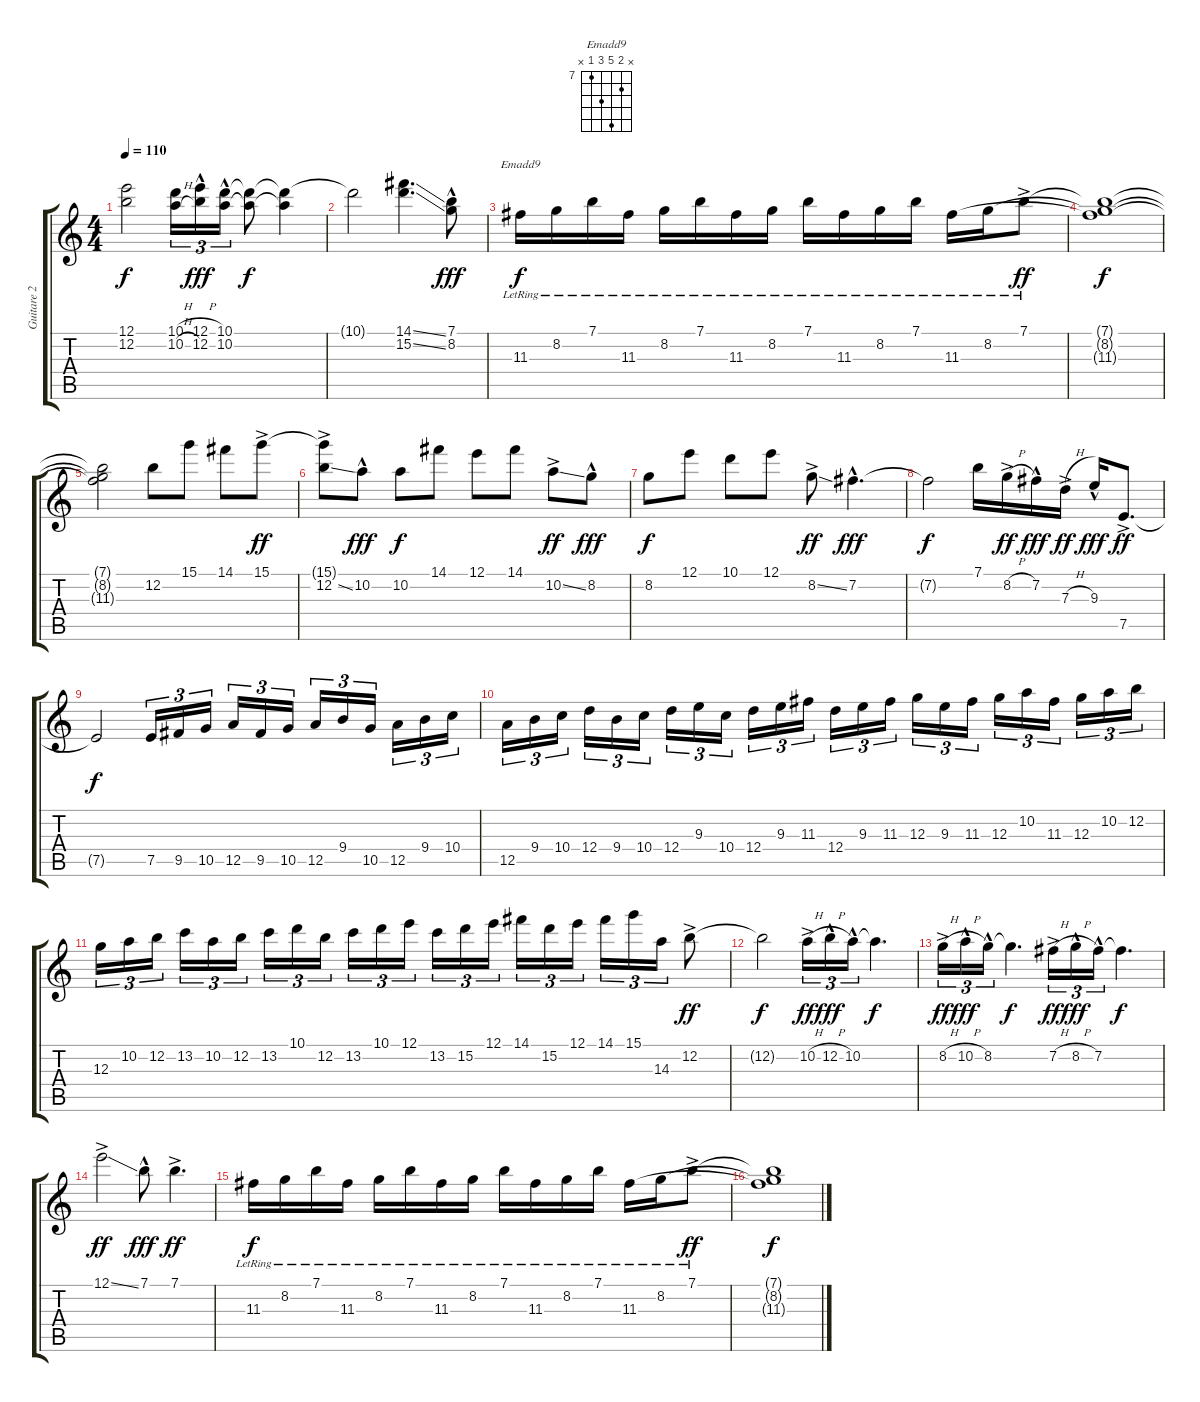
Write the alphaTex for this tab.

\track ("Guitare 2" "Guitare 2") {instrument acousticguitarsteel}
\staff {score tabs}
\tuning (E4 B3 G3 D3 A2 E2) {hide}
\chord ("Emadd9" x 8 11 9 7 x) {firstfret 7}
\ts (4 4)
\tempo 110
\clef g2
\ks c
(12.1{t} 12.2{t}).2{dy f} (10.1{h} 10.2{h}).16{tu (3 2)} (12.1{h hac} 12.2{hac}).16{tu (3 2) dy fff} (10.1{hac} 10.2{hac}).16{tu (3 2)} (10.1{t} 10.2{t}).8{dy f} (10.1{t} 10.2{t}).4 |
10.1{t}.2 (14.1{ss} 15.2{ss}).4{d} (7.1{hac} 8.2{hac}).8{dy fff} |
11.3{lr}.16{ch "Emadd9" dy f} 8.2{lr}.16 7.1{lr}.16 11.3{lr}.16 8.2{lr}.16 7.1{lr}.16 11.3{lr}.16 8.2{lr}.16 7.1{lr}.16 11.3{lr}.16 8.2{lr}.16 7.1{lr}.16 11.3{lr}.16 8.2{lr}.16 7.1{ac lr}.8{dy ff} |
(7.1{t} 8.2{t} 11.3{t}).1{dy f} |
(7.1{t} 8.2{t} 11.3{t}).2 12.2.8 15.1.8 14.1.8 15.1{ac}.8{dy ff} |
(15.1{t} 12.2{ss ac}).8 10.2{hac}.8{dy fff} 10.2.8{dy f} 14.1.8 12.1.8 14.1.8 10.2{ss ac}.8{dy ff} 8.2{hac}.8{dy fff} |
8.2.8{dy f} 12.1.8 10.1.8 12.1.8 8.2{ss ac}.8{dy ff} 7.2{hac}.4{d dy fff} |
7.2{t}.2{dy f} 7.1.16 8.2{h ac}.16{dy ff} 7.2{hac}.16{dy fff} 7.3{h ac}.16{dy ff} 9.3{hac}.16{dy fff} 7.5{ac}.8{d dy ff} |
7.5{t}.2{dy f} 7.5.16{tu (3 2)} 9.5.16{tu (3 2)} 10.5.16{tu (3 2) beam splitsecondary} 12.5.16{tu (3 2)} 9.5.16{tu (3 2)} 10.5.16{tu (3 2)} 12.5.16{tu (3 2)} 9.4.16{tu (3 2)} 10.5.16{tu (3 2) beam splitsecondary} 12.5.16{tu (3 2)} 9.4.16{tu (3 2)} 10.4.16{tu (3 2)} |
12.5.16{tu (3 2)} 9.4.16{tu (3 2)} 10.4.16{tu (3 2) beam splitsecondary} 12.4.16{tu (3 2)} 9.4.16{tu (3 2)} 10.4.16{tu (3 2)} 12.4.16{tu (3 2)} 9.3.16{tu (3 2)} 10.4.16{tu (3 2) beam splitsecondary} 12.4.16{tu (3 2)} 9.3.16{tu (3 2)} 11.3.16{tu (3 2)} 12.4.16{tu (3 2)} 9.3.16{tu (3 2)} 11.3.16{tu (3 2) beam splitsecondary} 12.3.16{tu (3 2)} 9.3.16{tu (3 2)} 11.3.16{tu (3 2)} 12.3.16{tu (3 2)} 10.2.16{tu (3 2)} 11.3.16{tu (3 2) beam splitsecondary} 12.3.16{tu (3 2)} 10.2.16{tu (3 2)} 12.2.16{tu (3 2)} |
12.3.16{tu (3 2)} 10.2.16{tu (3 2)} 12.2.16{tu (3 2) beam splitsecondary} 13.2.16{tu (3 2)} 10.2.16{tu (3 2)} 12.2.16{tu (3 2)} 13.2.16{tu (3 2)} 10.1.16{tu (3 2)} 12.2.16{tu (3 2) beam splitsecondary} 13.2.16{tu (3 2)} 10.1.16{tu (3 2)} 12.1.16{tu (3 2)} 13.2.16{tu (3 2)} 15.2.16{tu (3 2)} 12.1.16{tu (3 2) beam splitsecondary} 14.1.16{tu (3 2)} 15.2.16{tu (3 2)} 12.1.16{tu (3 2)} 14.1.16{tu (3 2)} 15.1.16{tu (3 2)} 14.3.16{tu (3 2)} 12.2{ac}.8{dy ff} |
12.2{t}.2{dy f} 10.2{h ac}.16{tu (3 2) dy ff} 12.2{h hac}.16{tu (3 2) dy fff} 10.2{hac}.16{tu (3 2)} 10.2{t}.4{d dy f} |
8.2{h ac}.16{tu (3 2) dy ff} 10.2{h hac}.16{tu (3 2) dy fff} 8.2{hac}.16{tu (3 2)} 8.2{t}.4{d dy f} 7.2{h ac}.16{tu (3 2) dy ff} 8.2{h hac}.16{tu (3 2) dy fff} 7.2{hac}.16{tu (3 2)} 7.2{t}.4{d dy f} |
12.1{ss ac}.2{dy ff} 7.1{hac}.8{dy fff} 7.1{ac}.4{d dy ff} |
11.3{lr}.16{dy f} 8.2{lr}.16 7.1{lr}.16 11.3{lr}.16 8.2{lr}.16 7.1{lr}.16 11.3{lr}.16 8.2{lr}.16 7.1{lr}.16 11.3{lr}.16 8.2{lr}.16 7.1{lr}.16 11.3{lr}.16 8.2{lr}.16 7.1{ac lr}.8{dy ff} |
(7.1{t} 8.2{t} 11.3{t}).1{dy f}
